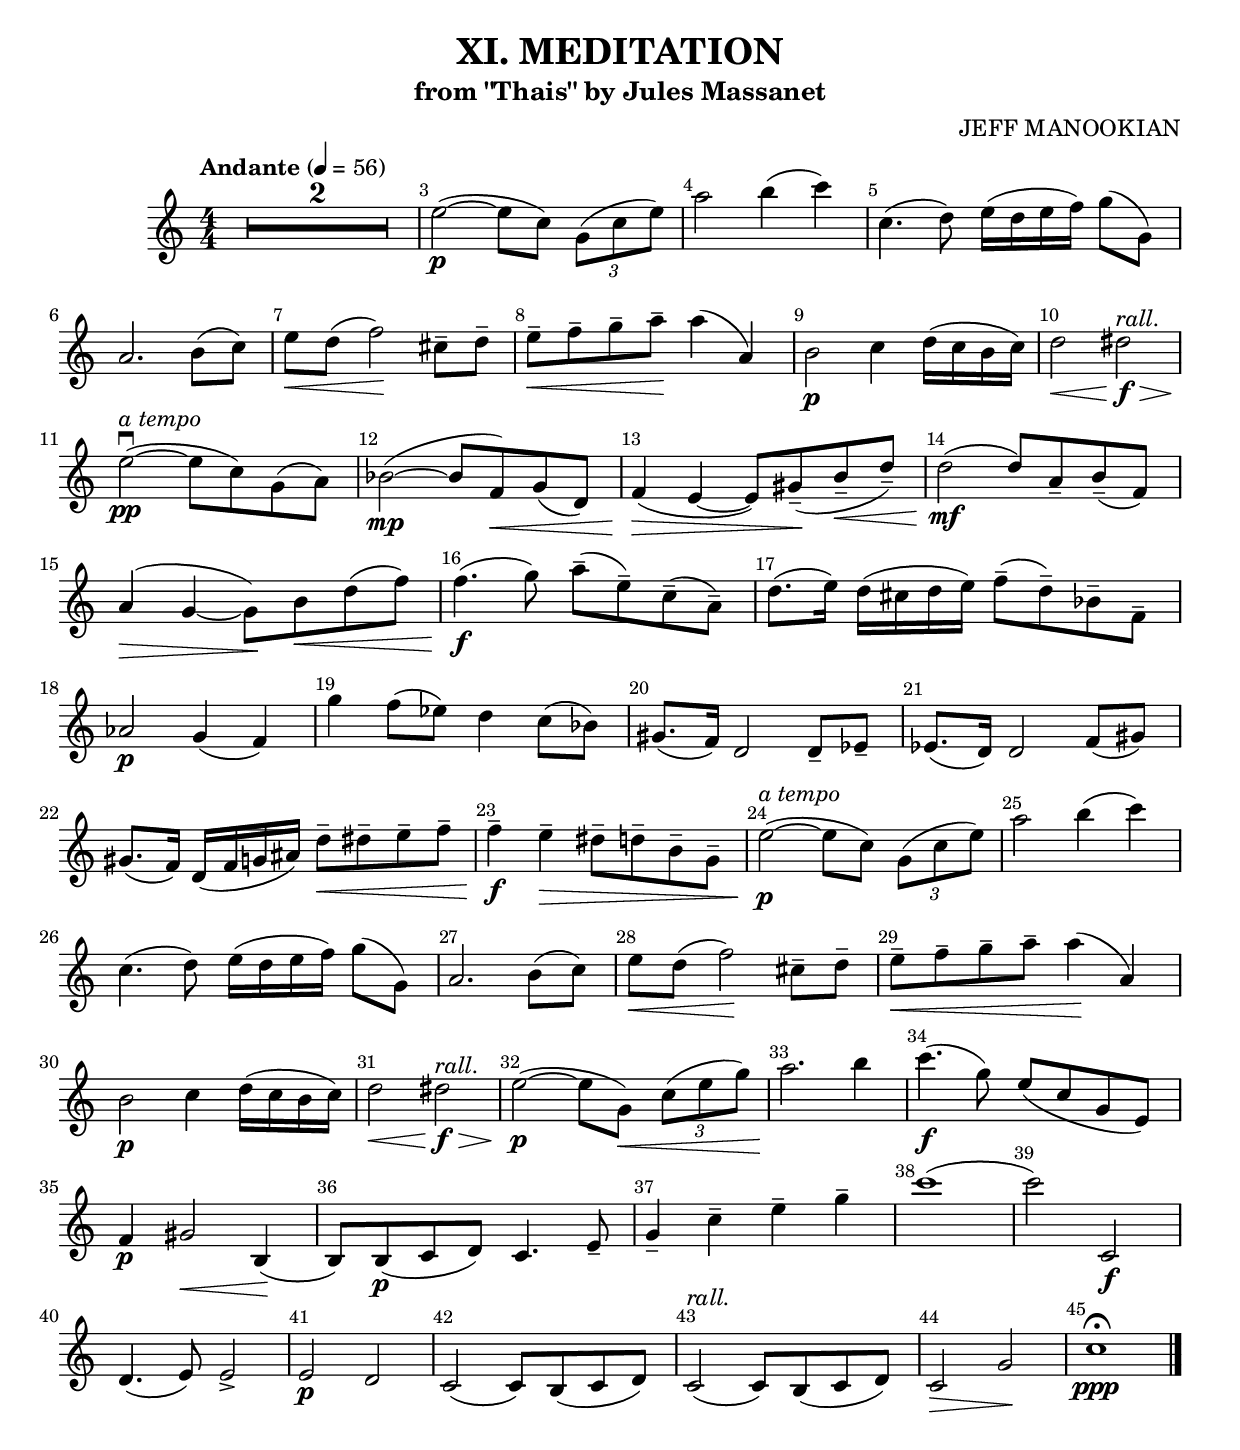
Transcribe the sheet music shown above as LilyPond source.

\version "2.18.2"
\header {
  title = "XI. MEDITATION"
  subtitle = "from \"Thais\" by Jules Massanet"
  arranger = "JEFF MANOOKIAN"
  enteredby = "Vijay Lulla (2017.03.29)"
}

\layout {
  \context {
    \Score
      \override BarNumber.break-visibility = ##(#f #t #t)
      \override MultiMeasureRest.expand-limit = #1
      \override SpacingSpanner.base-shortest-duration = #(ly:make-moment 1/20)
  }
}

voiceconsts = {
  \key c \major
  \numericTimeSignature
  \compressFullBarRests
  \tempo "Andante" 4 = 56
}

%% showLastLength = R1*8 %% show only last few measures!  %% Comment to typeset whole score!

\book {
  \score {
    \new Staff {
      \new Voice {
        \relative c'' {
          \voiceconsts
          \clef treble
          R1*2*4/4 |
          e2\p(~ e8 c) \tuplet 3/2 {g8( c e)} |
          a2 b4( c) |
          c,4.( d8) e16( d e f) g8( g,) |
          a2. b8( c) |
          e8\< d( f2)\! cis8-- d-- |
          e--\< f-- g-- a--\! a4( a,) |
          b2\p c4 d16( c b c) |
          d2\< dis2^\markup{\italic "rall."}\f\>|
          e2(~\pp\downbow^\markup{\italic "a tempo"} e8 c) g( a) |
          bes2(~\mp bes8 f)\< g( d) |
          f4(\> e~ e8) gis8--(\! b--\< d--) |
          d2(\mf d8) a-- b--( f) |
          a4(\> g4~ g8)\! b\< d( f) |
          f4.(\f g8) a--( e--) c--( a--) |
          d8.( e16) d16( cis d e) f8--( d--) bes-- f-- |
          aes2\p g4( f) |
          g'4 f8( ees) d4 c8( bes) |
          gis8.( f16) d2 d8-- ees-- |
          ees8.( d16) d2 f8( gis8) |
          gis8.( f16) d16( f g ais) d8--\< dis-- e-- f-- |
          f4--\f e--\> dis8-- d-- b-- g-- |
          e'2(~\p^\markup{\italic "a tempo"} e8 c) \tuplet 3/2 {g8( c e)} |
          a2 b4( c) |
          c,4.( d8) e16( d e f) g8( g,) |
          a2. b8( c) |
          e8\< d( f2)\! cis8-- d-- |
          e8--\< f-- g-- a-- a4(\! a,) |
          b2\p c4 d16( c b c) |
          d2\< dis2^\markup{\italic "rall."}\f\> |
          e2(~\p e8 g,)\< \tuplet 3/2 {c8( e g) } |
          a2.\! b4 |
          c4.(\f g8) e( c g e) |
          f4\p gis2\< b,4(\! |
          b8) b(\p c d) c4. e8-- |
          g4-- c-- e-- g-- |
          c1( |
          c2) c,,2\f |
          d4.( e8) e2-> |
          e2\p d2 |
          c2( c8) b( c d) |
          c2(^\markup{\italic "rall."} c8) b( c d) |
          c2\> g'2\! |
          c1\ppp\fermata

          \bar "|."
        }
      }
    }
  }
}

